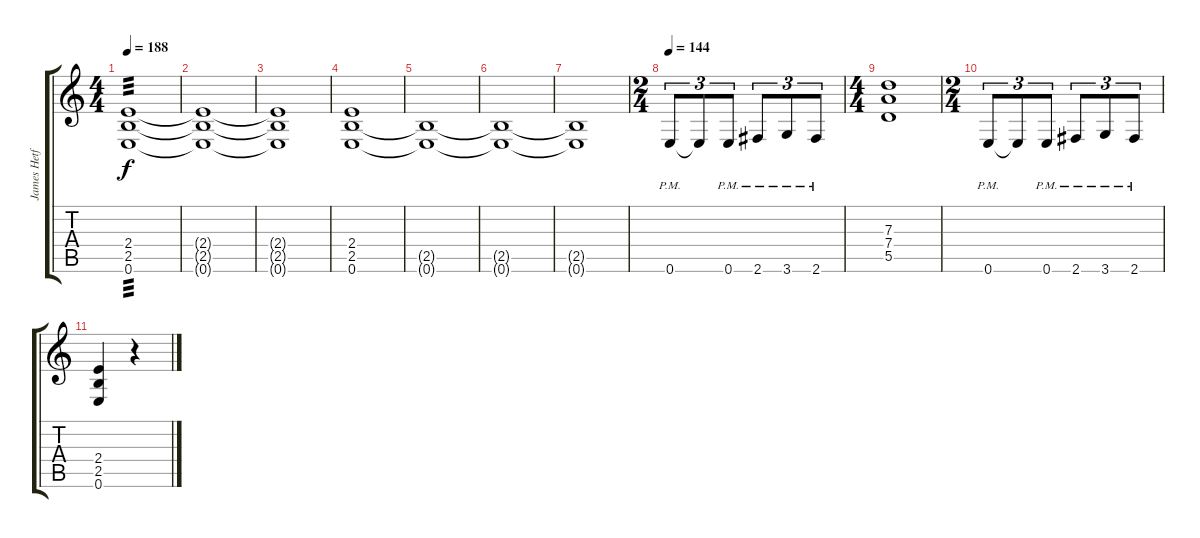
\track ("James Hetfield" "James Hetf") {instrument distortionguitar}
\staff {score tabs}
\tuning (E4 B3 G3 D3 A2 E2) {hide}
\ts (4 4)
\tempo 188
\clef g2
\ks c
(2.4 2.5 0.6).1{tp 3 dy f} |
(2.4{t} 2.5{t} 0.6{t}).1 |
(2.4{t} 2.5{t} 0.6{t}).1 |
(2.4 2.5 0.6).1 |
(2.5{t} 0.6{t}).1 |
(2.5{t} 0.6{t}).1 |
(2.5{t} 0.6{t}).1 |
\ts (2 4)
\tempo 144
0.6{pm}.8{tu (3 2)} 0.6{t}.8{tu (3 2)} 0.6{pm}.8{tu (3 2)} 2.6{pm}.8{tu (3 2)} 3.6{pm}.8{tu (3 2)} 2.6{pm}.8{tu (3 2)} |
\ts (4 4)
(7.3 7.4 5.5).1 |
\ts (2 4)
0.6{pm}.8{tu (3 2)} 0.6{t}.8{tu (3 2)} 0.6{pm}.8{tu (3 2)} 2.6{pm}.8{tu (3 2)} 3.6{pm}.8{tu (3 2)} 2.6{pm}.8{tu (3 2)} |
(2.4 2.5 0.6).4 r.4
